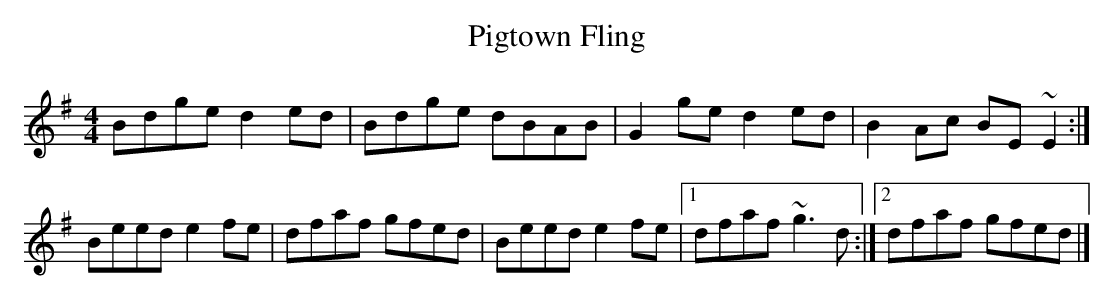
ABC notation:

X:1
T:Pigtown Fling
M:4/4
K:Em
Bdge d2ed|Bdge dBAB|G2ge d2ed|B2Ac BE~E2:|
Beed e2fe|dfaf gfed|Beed e2fe|1 dfaf ~g3d:|2 dfaf gfed|]
